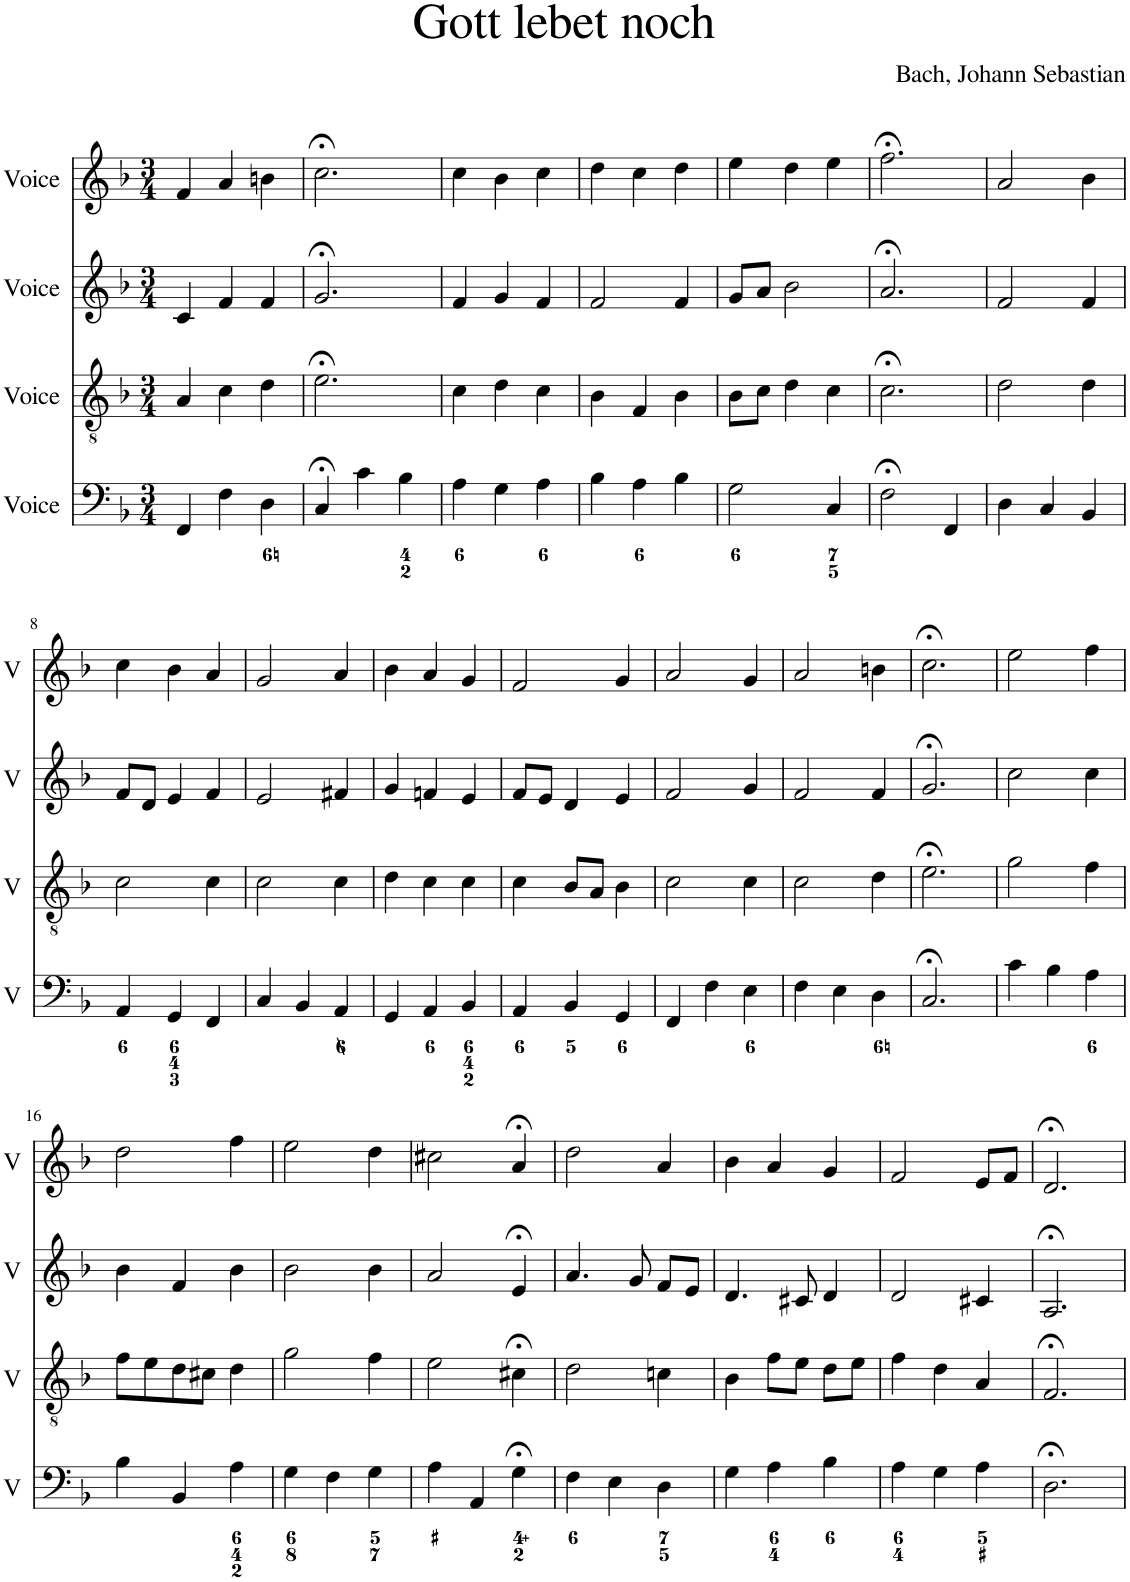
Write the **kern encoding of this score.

**kern	**kern	**kern	**kern
*part4	*part3	*part2	*part1
*staff4	*staff3	*staff2	*staff1
*I"Voice	*I"Voice	*I"Voice	*I"Voice
*I'V	*I'V	*I'V	*I'V
*clefF4	*clefGv2	*clefG2	*clefG2
*k[b-]	*k[b-]	*k[b-]	*k[b-]
*M3/4	*M3/4	*M3/4	*M3/4
=1	=1	=1	=1
4FF/	4A/	4c/	4f/
4F\	4c\	4f/	4a/
4D\	4d\	4f/	4bn\
=2	=2	=2	=2
4C;</	2.e;<\	2.g;</	2.cc;<\
4c\	.	.	.
4B-\	.	.	.
=3	=3	=3	=3
4A\	4c\	4f/	4cc\
4G\	4d\	4g/	4b-\
4A\	4c\	4f/	4cc\
=4	=4	=4	=4
4B-\	4B-\	2f/	4dd\
4A\	4F/	.	4cc\
4B-\	4B-\	4f/	4dd\
=5	=5	=5	=5
2G\	8B-\L	8g/L	4ee\
.	8c\J	8a/J	.
.	4d\	2b-\	4dd\
4C/	4c\	.	4ee\
=6	=6	=6	=6
2F;<\	2.c;<\	2.a;</	2.ff;<\
4FF/	.	.	.
=7	=7	=7	=7
4D\	2d\	2f/	2a/
4C/	.	.	.
4BB-/	4d\	4f/	4b-\
!!LO:LB:g=z
=8	=8	=8	=8
4AA/	2c\	8f/L	4cc\
.	.	8d/J	.
4GG/	.	4e/	4b-\
4FF/	4c\	4f/	4a/
=9	=9	=9	=9
4C/	2c\	2e/	2g/
4BB-/	.	.	.
4AA/	4c\	4f#X/	4a/
=10	=10	=10	=10
4GG/	4d\	4g/	4b-\
4AA/	4c\	4fn/	4a/
4BB-/	4c\	4e/	4g/
=11	=11	=11	=11
4AA/	4c\	8f/L	2f/
.	.	8e/J	.
4BB-/	8B-/L	4d/	.
.	8A/J	.	.
4GG/	4B-\	4e/	4g/
=12	=12	=12	=12
4FF/	2c\	2f/	2a/
4F\	.	.	.
4E\	4c\	4g/	4g/
=13	=13	=13	=13
4F\	2c\	2f/	2a/
4E\	.	.	.
4D\	4d\	4f/	4bn\
=14	=14	=14	=14
2.C;</	2.e;<\	2.g;</	2.cc;<\
=15	=15	=15	=15
4c\	2g\	2cc\	2ee\
4B-\	.	.	.
4A\	4f\	4cc\	4ff\
!!LO:LB:g=z
=16	=16	=16	=16
4B-\	8f\L	4b-\	2dd\
.	8e\	.	.
4BB-/	8d\	4f/	.
.	8c#X\J	.	.
4A\	4d\	4b-\	4ff\
=17	=17	=17	=17
4G\	2g\	2b-\	2ee\
4F\	.	.	.
4G\	4f\	4b-\	4dd\
=18	=18	=18	=18
4A\	2e\	2a/	2cc#X\
4AA/	.	.	.
4G;<\	4c#X;<\	4e;</	4a;</
=19	=19	=19	=19
4F\	2d\	4.a/	2dd\
4E\	.	.	.
.	.	8g/	.
4D\	4cn\	8f/L	4a/
.	.	8e/J	.
=20	=20	=20	=20
4G\	4B-\	4.d/	4b-\
4A\	8f\L	.	4a/
.	8e\J	8c#X/	.
4B-\	8d\L	4d/	4g/
.	8e\J	.	.
=21	=21	=21	=21
4A\	4f\	2d/	2f/
4G\	4d\	.	.
4A\	4A/	4c#X/	8e/L
.	.	.	8f/J
=22	=22	=22	=22
2.D;<\	2.F;</	2.A;</	2.d;</
=	=	=	=
*-	*-	*-	*-
